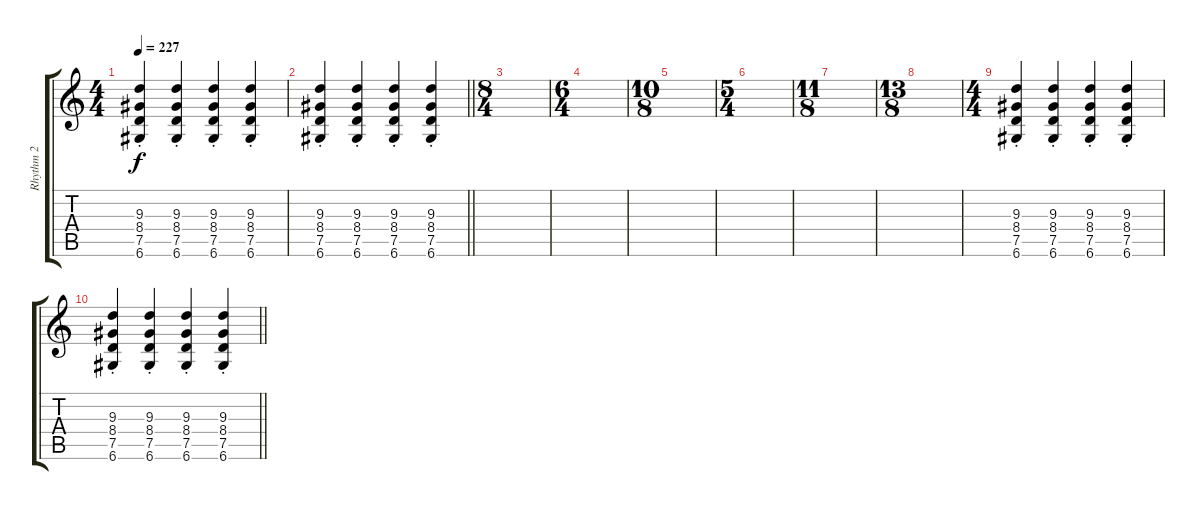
\track ("Rhythm 2" "Rhythm 2") {instrument distortionguitar}
\staff {score tabs}
\tuning (D4 A3 F3 C3 G2 D2) {hide}
\ts (4 4)
\tempo 227
\clef g2
\ks c
(9.3{st} 8.4{st} 7.5{st} 6.6{st}).4{dy f} (9.3{st} 8.4{st} 7.5{st} 6.6{st}).4 (9.3{st} 8.4{st} 7.5{st} 6.6{st}).4 (9.3{st} 8.4{st} 7.5{st} 6.6{st}).4 |
\barLineRight lightlight
(9.3{st} 8.4{st} 7.5{st} 6.6{st}).4 (9.3{st} 8.4{st} 7.5{st} 6.6{st}).4 (9.3{st} 8.4{st} 7.5{st} 6.6{st}).4 (9.3{st} 8.4{st} 7.5{st} 6.6{st}).4 |
\ts (8 4)
\section ("" "")
|
\ts (6 4)
|
\ts (10 8)
|
\ts (5 4)
|
\ts (11 8)
|
\ts (13 8)
|
\ts (4 4)
(9.3{st} 8.4{st} 7.5{st} 6.6{st}).4 (9.3{st} 8.4{st} 7.5{st} 6.6{st}).4 (9.3{st} 8.4{st} 7.5{st} 6.6{st}).4 (9.3{st} 8.4{st} 7.5{st} 6.6{st}).4 |
\barLineRight lightlight
(9.3{st} 8.4{st} 7.5{st} 6.6{st}).4 (9.3{st} 8.4{st} 7.5{st} 6.6{st}).4 (9.3{st} 8.4{st} 7.5{st} 6.6{st}).4 (9.3{st} 8.4{st} 7.5{st} 6.6{st}).4
